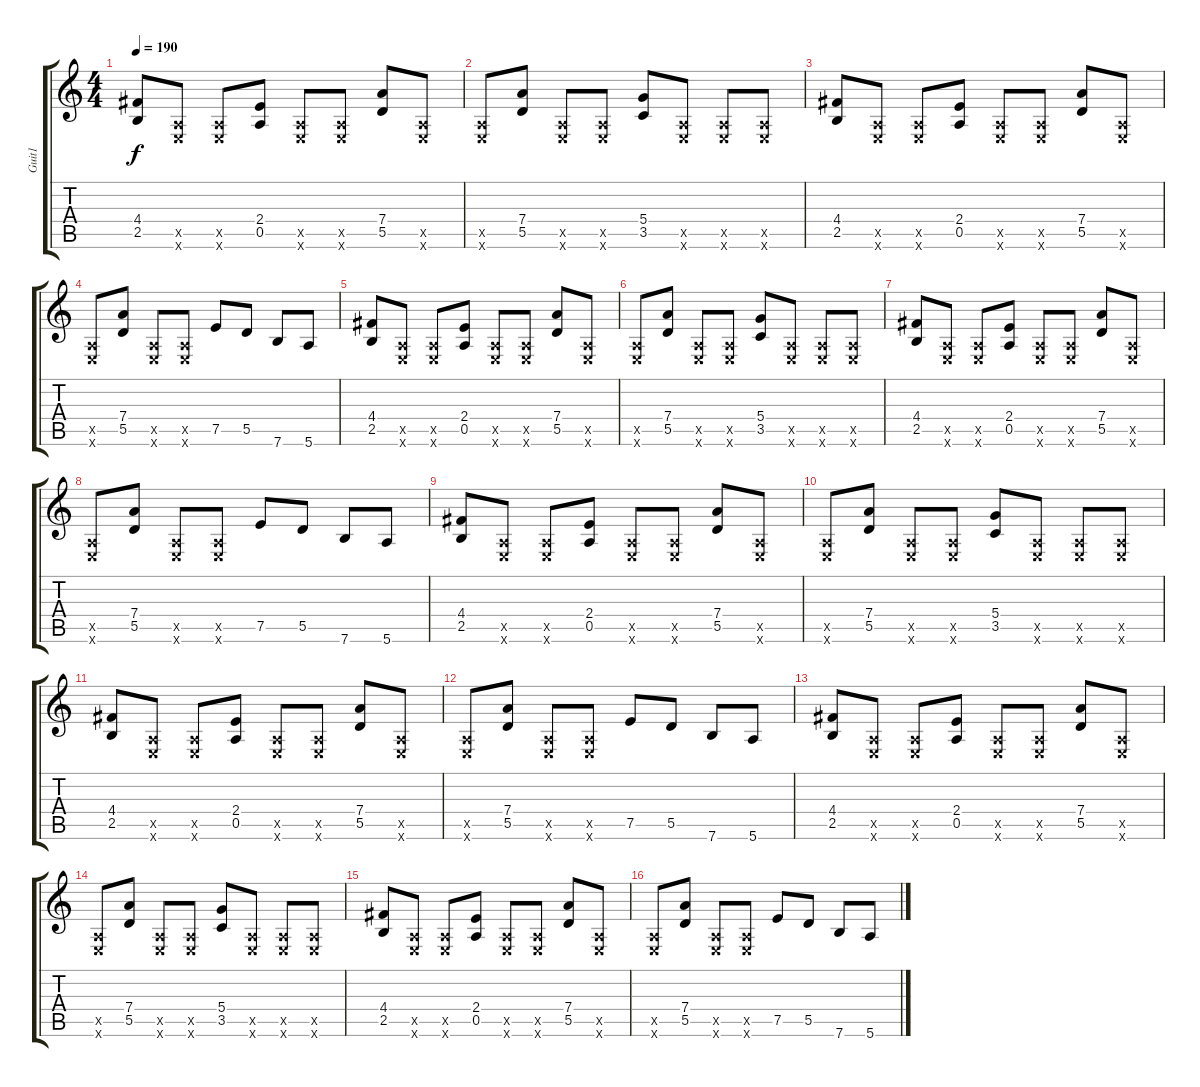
\track ("Guit1" "Guit1") {instrument distortionguitar}
\staff {score tabs}
\tuning (E4 B3 G3 D3 A2 E2) {hide}
\ts (4 4)
\tempo 190
\clef g2
\ks c
(4.4 2.5).8{dy f} (0.5{x} 0.6{x}).8 (0.5{x} 0.6{x}).8 (2.4 0.5).8 (0.5{x} 0.6{x}).8 (0.5{x} 0.6{x}).8 (7.4 5.5).8 (0.5{x} 0.6{x}).8 |
(0.5{x} 0.6{x}).8 (7.4 5.5).8 (0.5{x} 0.6{x}).8 (0.5{x} 0.6{x}).8 (5.4 3.5).8 (0.5{x} 0.6{x}).8 (0.5{x} 0.6{x}).8 (0.5{x} 0.6{x}).8 |
(4.4 2.5).8 (0.5{x} 0.6{x}).8 (0.5{x} 0.6{x}).8 (2.4 0.5).8 (0.5{x} 0.6{x}).8 (0.5{x} 0.6{x}).8 (7.4 5.5).8 (0.5{x} 0.6{x}).8 |
(0.5{x} 0.6{x}).8 (7.4 5.5).8 (0.5{x} 0.6{x}).8 (0.5{x} 0.6{x}).8 7.5.8 5.5.8 7.6.8 5.6.8 |
(4.4 2.5).8 (0.5{x} 0.6{x}).8 (0.5{x} 0.6{x}).8 (2.4 0.5).8 (0.5{x} 0.6{x}).8 (0.5{x} 0.6{x}).8 (7.4 5.5).8 (0.5{x} 0.6{x}).8 |
(0.5{x} 0.6{x}).8 (7.4 5.5).8 (0.5{x} 0.6{x}).8 (0.5{x} 0.6{x}).8 (5.4 3.5).8 (0.5{x} 0.6{x}).8 (0.5{x} 0.6{x}).8 (0.5{x} 0.6{x}).8 |
(4.4 2.5).8 (0.5{x} 0.6{x}).8 (0.5{x} 0.6{x}).8 (2.4 0.5).8 (0.5{x} 0.6{x}).8 (0.5{x} 0.6{x}).8 (7.4 5.5).8 (0.5{x} 0.6{x}).8 |
(0.5{x} 0.6{x}).8 (7.4 5.5).8 (0.5{x} 0.6{x}).8 (0.5{x} 0.6{x}).8 7.5.8 5.5.8 7.6.8 5.6.8 |
(4.4 2.5).8 (0.5{x} 0.6{x}).8 (0.5{x} 0.6{x}).8 (2.4 0.5).8 (0.5{x} 0.6{x}).8 (0.5{x} 0.6{x}).8 (7.4 5.5).8 (0.5{x} 0.6{x}).8 |
(0.5{x} 0.6{x}).8 (7.4 5.5).8 (0.5{x} 0.6{x}).8 (0.5{x} 0.6{x}).8 (5.4 3.5).8 (0.5{x} 0.6{x}).8 (0.5{x} 0.6{x}).8 (0.5{x} 0.6{x}).8 |
(4.4 2.5).8 (0.5{x} 0.6{x}).8 (0.5{x} 0.6{x}).8 (2.4 0.5).8 (0.5{x} 0.6{x}).8 (0.5{x} 0.6{x}).8 (7.4 5.5).8 (0.5{x} 0.6{x}).8 |
(0.5{x} 0.6{x}).8 (7.4 5.5).8 (0.5{x} 0.6{x}).8 (0.5{x} 0.6{x}).8 7.5.8 5.5.8 7.6.8 5.6.8 |
(4.4 2.5).8 (0.5{x} 0.6{x}).8 (0.5{x} 0.6{x}).8 (2.4 0.5).8 (0.5{x} 0.6{x}).8 (0.5{x} 0.6{x}).8 (7.4 5.5).8 (0.5{x} 0.6{x}).8 |
(0.5{x} 0.6{x}).8 (7.4 5.5).8 (0.5{x} 0.6{x}).8 (0.5{x} 0.6{x}).8 (5.4 3.5).8 (0.5{x} 0.6{x}).8 (0.5{x} 0.6{x}).8 (0.5{x} 0.6{x}).8 |
(4.4 2.5).8 (0.5{x} 0.6{x}).8 (0.5{x} 0.6{x}).8 (2.4 0.5).8 (0.5{x} 0.6{x}).8 (0.5{x} 0.6{x}).8 (7.4 5.5).8 (0.5{x} 0.6{x}).8 |
(0.5{x} 0.6{x}).8 (7.4 5.5).8 (0.5{x} 0.6{x}).8 (0.5{x} 0.6{x}).8 7.5.8 5.5.8 7.6.8 5.6.8
